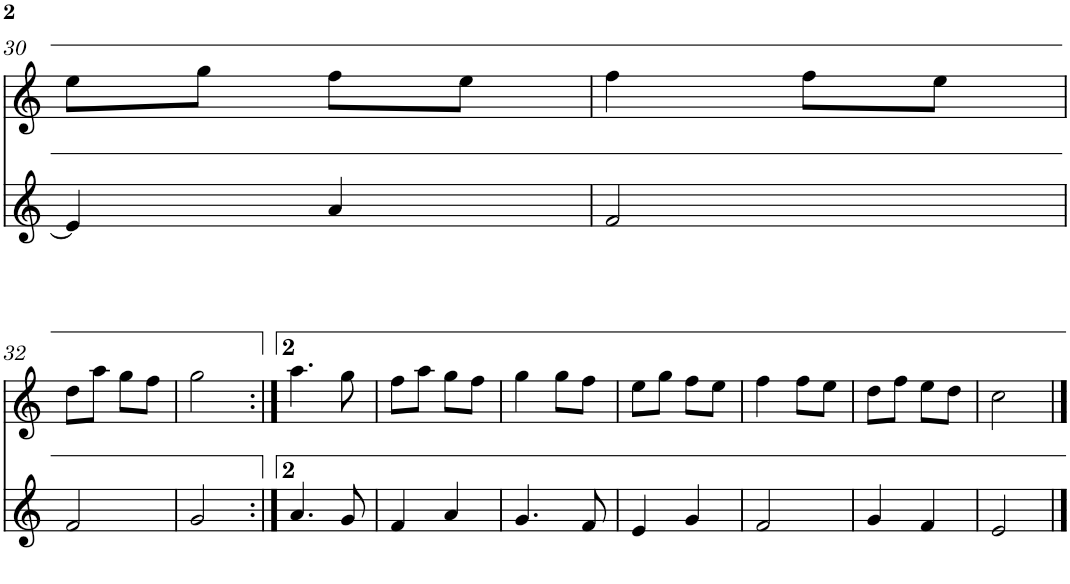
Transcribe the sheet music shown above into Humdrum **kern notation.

**kern	**kern
*part2	*part1
*staff2	*staff1
*I"Gralla 2	*I"Gralla 1
!!LO:PB:g=z
*clefG2	*clefG2
*k[]	*k[]
*M2/4	*M2/4
=30	=30
4e/]	8ee\L
.	8gg\J
4a/	8ff\L
.	8ee\J
=31	=31
2f/	4ff\
.	8ff\L
.	8ee\J
!!LO:LB:g=z
=32	=32
2f/	8dd\L
.	8aa\J
.	8gg\L
.	8ff\J
=33	=33
2g/	2gg\
=34:|!	=34:|!
4.a/	4.aa\
8g/	8gg\
=35	=35
4f/	8ff\L
.	8aa\J
4a/	8gg\L
.	8ff\J
=36	=36
4.g/	4gg\
.	8gg\L
8f/	8ff\J
=37	=37
4e/	8ee\L
.	8gg\J
4g/	8ff\L
.	8ee\J
=38	=38
2f/	4ff\
.	8ff\L
.	8ee\J
=39	=39
4g/	8dd\L
.	8ff\J
4f/	8ee\L
.	8dd\J
=40	=40
2e/	2cc\
==	==
*-	*-
